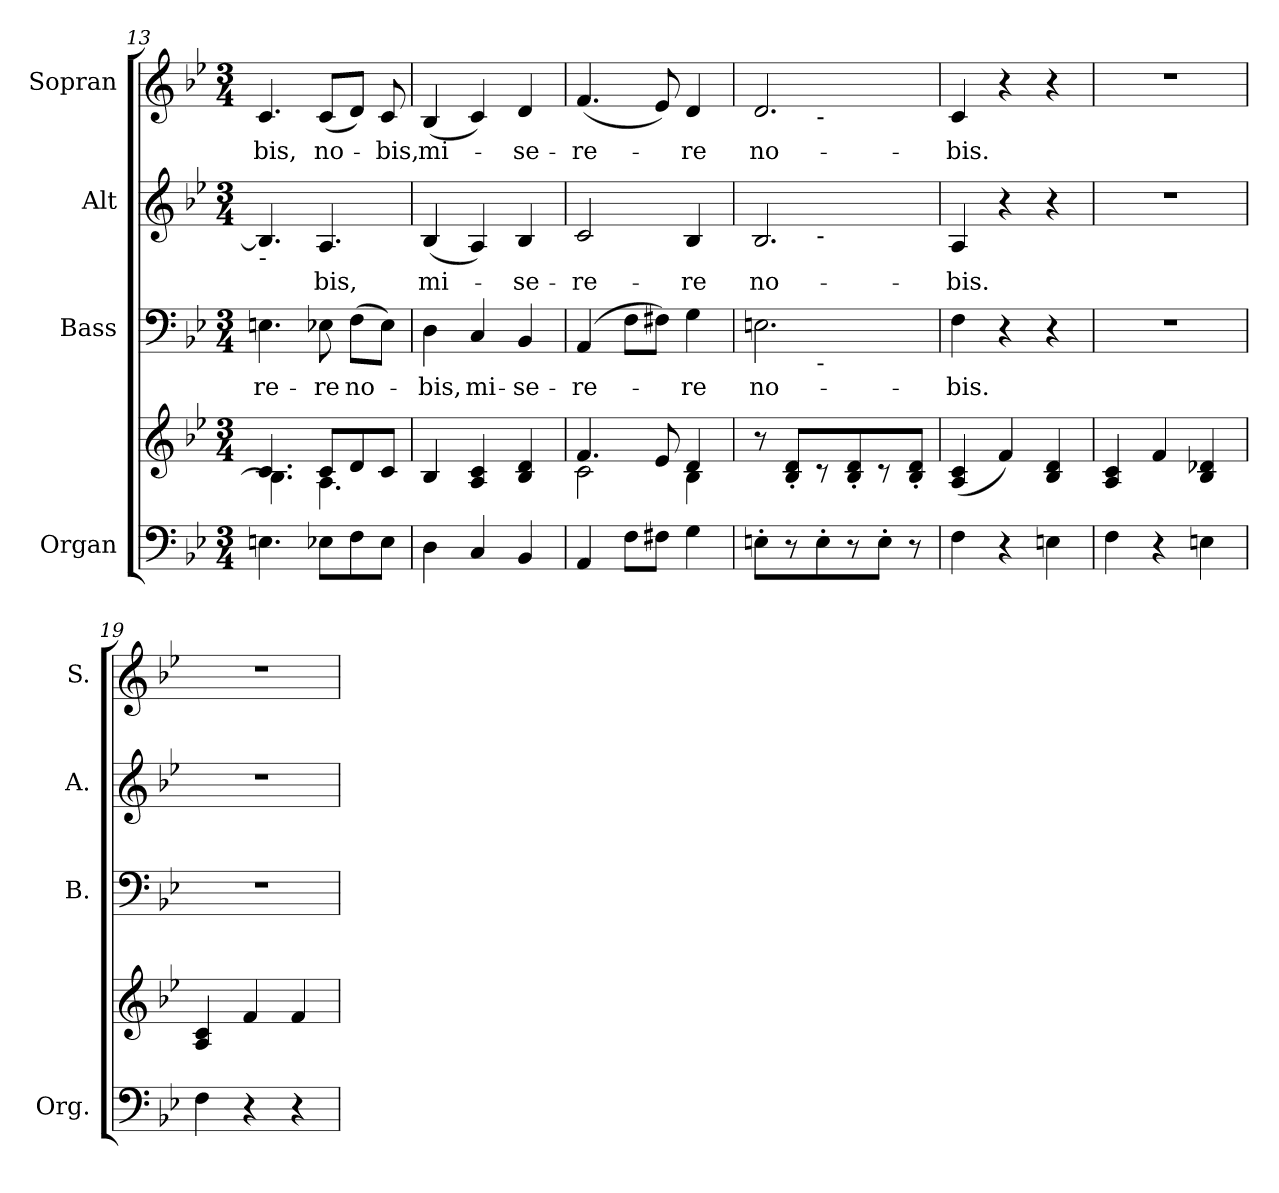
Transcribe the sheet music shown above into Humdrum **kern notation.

**kern	**kern	**kern	**text	**kern	**text	**kern	**text
*part4	*part4	*part3	*part3	*part2	*part2	*part1	*part1
*staff5	*staff4	*staff3	*staff3	*staff2	*staff2	*staff1	*staff1
*I"Organ	*	*I"Bass	*	*I"Alt	*	*I"Sopran	*
*I'Org.	*	*I'B.	*	*I'A.	*	*I'S.	*
*clefF4	*clefG2	*clefF4	*	*clefG2	*	*clefG2	*
*k[b-e-]	*k[b-e-]	*k[b-e-]	*	*k[b-e-]	*	*k[b-e-]	*
*B-:	*B-:	*B-:	*	*B-:	*	*B-:	*
*M3/4	*M3/4	*M3/4	*	*M3/4	*	*M3/4	*
=13	=13	=13	=13	=13	=13	=13	=13
*	*^	*	*	*	*	*	*
!	!	!	!	!LO:LY:b:color=#000000	!	!	!	!
!	!	!	!	!	!LO:TX:b:t=-	!	!	!
!	!	!	!	!	!	!	!	!LO:LY:b:color=#000000
4.Eni\	4.ci/	4.B-i\]	4.Eni\	-re-	4.B-i/]	.	4.ci/	-bis,
!	!	!	!	!LO:LY:b:color=#000000	!	!	!	!
!	!	!	!	!	!	!LO:LY:b:color=#000000	!	!
!	!	!	!	!	!	!	!	!LO:LY:b:color=#000000
8E-Xi\L	8ci/L	4.Ai\	8E-Xi\	-re	4.Ai/	-bis,	(8ci/L	no-
!	!	!	!	!LO:LY:b:color=#000000	!	!	!	!
8Fi\	8di/	.	(8Fi\L	no-	.	.	8di/J)	.
!	!	!	!	!	!	!	!	!LO:LY:b:color=#000000
8E-i\J	8ci/J	.	8E-i\J)	.	.	.	8ci/	-bis,
*	*v	*v	*	*	*	*	*	*
=14	=14	=14	=14	=14	=14	=14	=14
!	!	!	!LO:LY:b:color=#000000	!	!	!	!
!	!	!	!	!	!LO:LY:b:color=#000000	!	!
!	!	!	!	!	!	!	!LO:LY:b:color=#000000
4Di\	4B-i/	4Di\	-bis,	(4B-i/	mi-	(4B-i/	mi-
!	!	!	!LO:LY:b:color=#000000	!	!	!	!
4Ci/	4Ai/ 4ci	4Ci/	mi-	4Ai/)	.	4ci/)	.
!	!	!	!LO:LY:b:color=#000000	!	!	!	!
!	!	!	!	!	!LO:LY:b:color=#000000	!	!
!	!	!	!	!	!	!	!LO:LY:b:color=#000000
4BB-i/	4B-i/ 4di	4BB-i/	-se-	4B-i/	-se-	4di/	-se-
!!LO:LB:g=z
=15	=15	=15	=15	=15	=15	=15	=15
*	*^	*	*	*	*	*	*
!	!	!	!	!LO:LY:b:color=#000000	!	!	!	!
!	!	!	!	!	!	!LO:LY:b:color=#000000	!	!
!	!	!	!	!	!	!	!	!LO:LY:b:color=#000000
4AAi/	4.fi/	2ci\	(4AAi/	-re-	2ci/	-re-	(4.fi/	-re-
8Fi\L	.	.	8Fi\L	.	.	.	.	.
8F#Xi\J	8e-i/	.	8F#Xi\J)	.	.	.	8e-i/)	.
!	!	!	!	!LO:LY:b:color=#000000	!	!	!	!
!	!	!	!	!	!	!LO:LY:b:color=#000000	!	!
!	!	!	!	!	!	!	!	!LO:LY:b:color=#000000
4Gi\	4di/	4B-i\	4Gi\	-re	4B-i/	-re	4di/	-re
*	*v	*v	*	*	*	*	*	*
=16	=16	=16	=16	=16	=16	=16	=16
*	*^	*	*	*	*	*	*
!	!	!	!	!LO:LY:b:color=#000000	!	!	!	!
*	*v	*v	*	*	*	*	*	*
*	*^	*	*	*	*	*	*
!	!	!	!	!	!	!LO:LY:b:color=#000000	!	!
*	*v	*v	*	*	*	*	*	*
*	*^	*	*	*	*	*	*
!	!	!	!	!	!	!	!	!LO:LY:b:color=#000000
*	*v	*v	*^	*	*^	*	*^	*
8En'i\L	8r	2.Eni\	4ryy	no-	2.B-i/	4ryy	no-	2.di/	4ryy	no-
8r	8B-i/' 8di'L	.	.	.	.	.	.	.	.	.
!	!	!	!	!	!	!	!	!	!LO:TX:b:t=-	!
!	!	!	!	!	!	!LO:TX:b:t=-	!	!	!	!
!	!	!	!LO:TX:b:t=-	!	!	!	!	!	!	!
8E'i\	8r	.	2ryy	.	.	2ryy	.	.	2ryy	.
8r	8B-i/' 8di'	.	.	.	.	.	.	.	.	.
8E'i\J	8r	.	.	.	.	.	.	.	.	.
8r	8B-i/' 8di'J	.	.	.	.	.	.	.	.	.
*	*	*v	*v	*	*	*	*	*v	*v	*
*	*	*	*	*v	*v	*	*	*
=17	=17	=17	=17	=17	=17	=17	=17
*	*	*^	*	*^	*	*^	*
!	!	!	!	!LO:LY:b:color=#000000	!	!	!	!	!	!
*	*	*v	*v	*	*	*	*	*v	*v	*
*	*	*	*	*v	*v	*	*	*
*	*	*^	*	*^	*	*^	*
!	!	!	!	!	!	!	!LO:LY:b:color=#000000	!	!	!
*	*	*v	*v	*	*	*	*	*v	*v	*
*	*	*	*	*v	*v	*	*	*
*	*	*^	*	*^	*	*^	*
!	!	!	!	!	!	!	!	!	!	!LO:LY:b:color=#000000
*	*	*v	*v	*	*	*	*	*v	*v	*
*	*	*	*	*v	*v	*	*	*
4Fi\	(4Ai/ 4ci	4Fi\	-bis.	4Ai/	-bis.	4ci/	-bis.
4r	4fi/)	4r	.	4r	.	4r	.
4Eni\	4B-i/ 4di	4r	.	4r	.	4r	.
=18	=18	=18	=18	=18	=18	=18	=18
!	!	!LO:N:vis=1	!	!LO:N:vis=1	!	!LO:N:vis=1	!
4Fi\	4Ai/ 4ci	2.r	.	2.r	.	2.r	.
4r	4fi/	.	.	.	.	.	.
4Eni\	4B-i/ 4d-Xi	.	.	.	.	.	.
=19	=19	=19	=19	=19	=19	=19	=19
!	!	!LO:N:vis=1	!	!LO:N:vis=1	!	!LO:N:vis=1	!
4Fi\	4Ai/ 4ci	2.r	.	2.r	.	2.r	.
4r	4fi/	.	.	.	.	.	.
4r	4fi/	.	.	.	.	.	.
=	=	=	=	=	=	=	=
*-	*-	*-	*-	*-	*-	*-	*-
